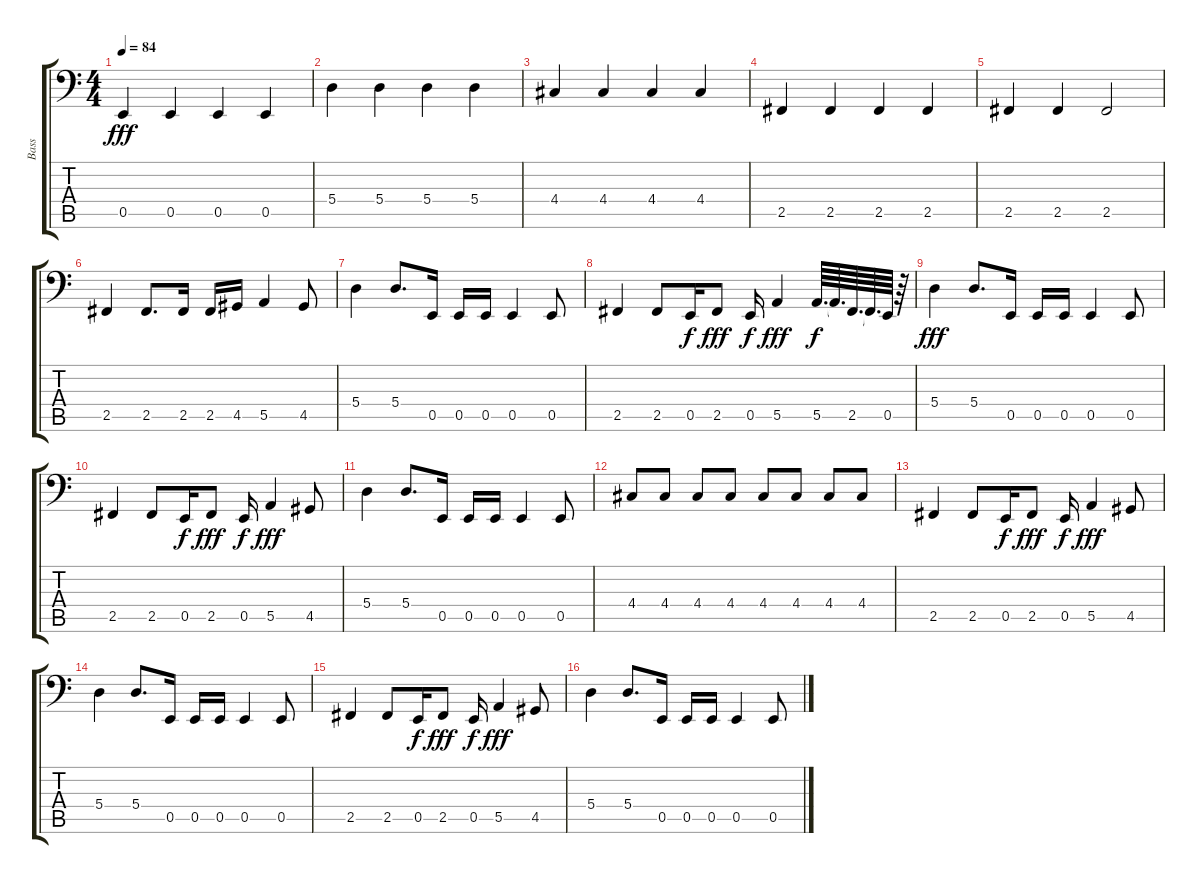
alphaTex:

\track ("Bass" "Bass") {instrument electricbassfinger}
\staff {score tabs}
\tuning (C3 G2 D2 A1 E1 B0) {hide}
\ts (4 4)
\tempo 84
\clef f4
\ks c
0.5.4{dy fff} 0.5.4 0.5.4 0.5.4 |
5.4.4 5.4.4 5.4.4 5.4.4 |
4.4.4 4.4.4 4.4.4 4.4.4 |
2.5.4 2.5.4 2.5.4 2.5.4 |
2.5.4 2.5.4 2.5.2 |
2.5.4 2.5.8{d} 2.5.16 2.5.16 4.5.16 5.5.4 4.5.8 |
5.4.4 5.4.8{d} 0.5.16 0.5.16 0.5.16 0.5.4 0.5.8 |
2.5.4 2.5.8 0.5.16{dy f} 2.5.8{dy fff} 0.5.16{dy f} 5.5.4{dy fff} 5.5.64{d dy f} 5.5{t}.64{d} 2.5.64{d} 2.5{t}.64{d} 0.5.64 r.64 |
5.4.4{dy fff} 5.4.8{d} 0.5.16 0.5.16 0.5.16 0.5.4 0.5.8 |
2.5.4 2.5.8 0.5.16{dy f} 2.5.8{dy fff} 0.5.16{dy f} 5.5.4{dy fff} 4.5.8 |
5.4.4 5.4.8{d} 0.5.16 0.5.16 0.5.16 0.5.4 0.5.8 |
4.4.8 4.4.8 4.4.8 4.4.8 4.4.8 4.4.8 4.4.8 4.4.8 |
2.5.4 2.5.8 0.5.16{dy f} 2.5.8{dy fff} 0.5.16{dy f} 5.5.4{dy fff} 4.5.8 |
5.4.4 5.4.8{d} 0.5.16 0.5.16 0.5.16 0.5.4 0.5.8 |
2.5.4 2.5.8 0.5.16{dy f} 2.5.8{dy fff} 0.5.16{dy f} 5.5.4{dy fff} 4.5.8 |
5.4.4 5.4.8{d} 0.5.16 0.5.16 0.5.16 0.5.4 0.5.8
